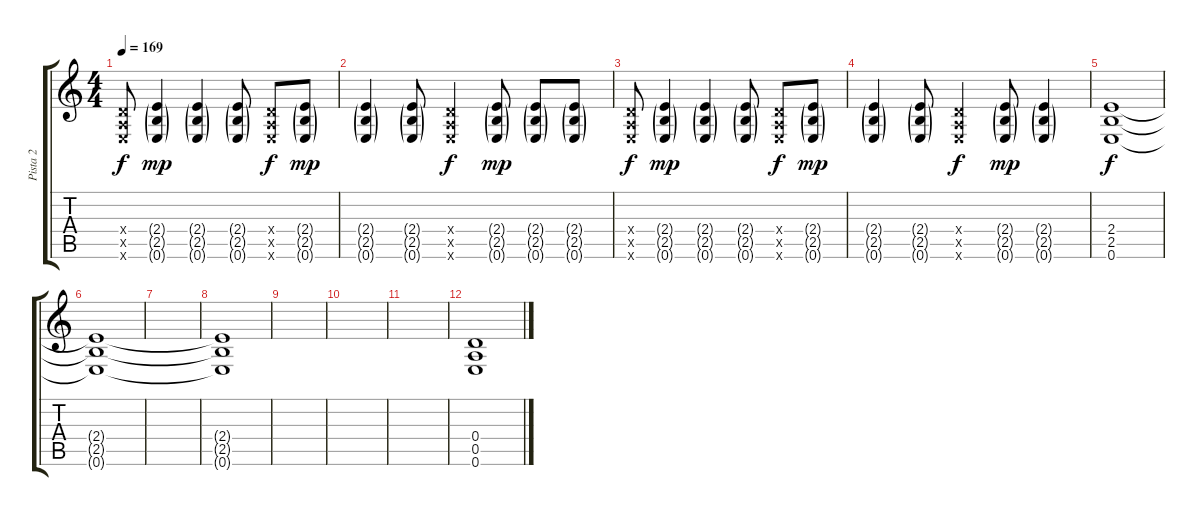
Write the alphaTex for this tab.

\track ("Pista 2" "Pista 2") {instrument overdrivenguitar}
\staff {score tabs}
\tuning (E4 B3 G3 D3 A2 E2) {hide}
\ts (4 4)
\tempo 169
\clef g2
\ks c
(0.4{x} 0.5{x} 0.6{x}).8{dy f} (2.4{g} 2.5{g} 0.6{g}).4{dy mp} (2.4{g} 2.5{g} 0.6{g}).4 (2.4{g} 2.5{g} 0.6{g}).8 (0.4{x} 0.5{x} 0.6{x}).8{dy f} (2.4{g} 2.5{g} 0.6{g}).8{dy mp} |
(2.4{g} 2.5{g} 0.6{g}).4 (2.4{g} 2.5{g} 0.6{g}).8 (0.4{x} 0.5{x} 0.6{x}).4{dy f} (2.4{g} 2.5{g} 0.6{g}).8{dy mp} (2.4{g} 2.5{g} 0.6{g}).8 (2.4{g} 2.5{g} 0.6{g}).8 |
(0.4{x} 0.5{x} 0.6{x}).8{dy f} (2.4{g} 2.5{g} 0.6{g}).4{dy mp} (2.4{g} 2.5{g} 0.6{g}).4 (2.4{g} 2.5{g} 0.6{g}).8 (0.4{x} 0.5{x} 0.6{x}).8{dy f} (2.4{g} 2.5{g} 0.6{g}).8{dy mp} |
(2.4{g} 2.5{g} 0.6{g}).4 (2.4{g} 2.5{g} 0.6{g}).8 (0.4{x} 0.5{x} 0.6{x}).4{dy f} (2.4{g} 2.5{g} 0.6{g}).8{dy mp} (2.4{g} 2.5{g} 0.6{g}).4 |
(2.4 2.5 0.6).1{dy f} |
(2.4{t} 2.5{t} 0.6{t}).1 |
|
(2.4{t} 2.5{t} 0.6{t}).1 |
|
|
|
(0.4 0.5 0.6).1
